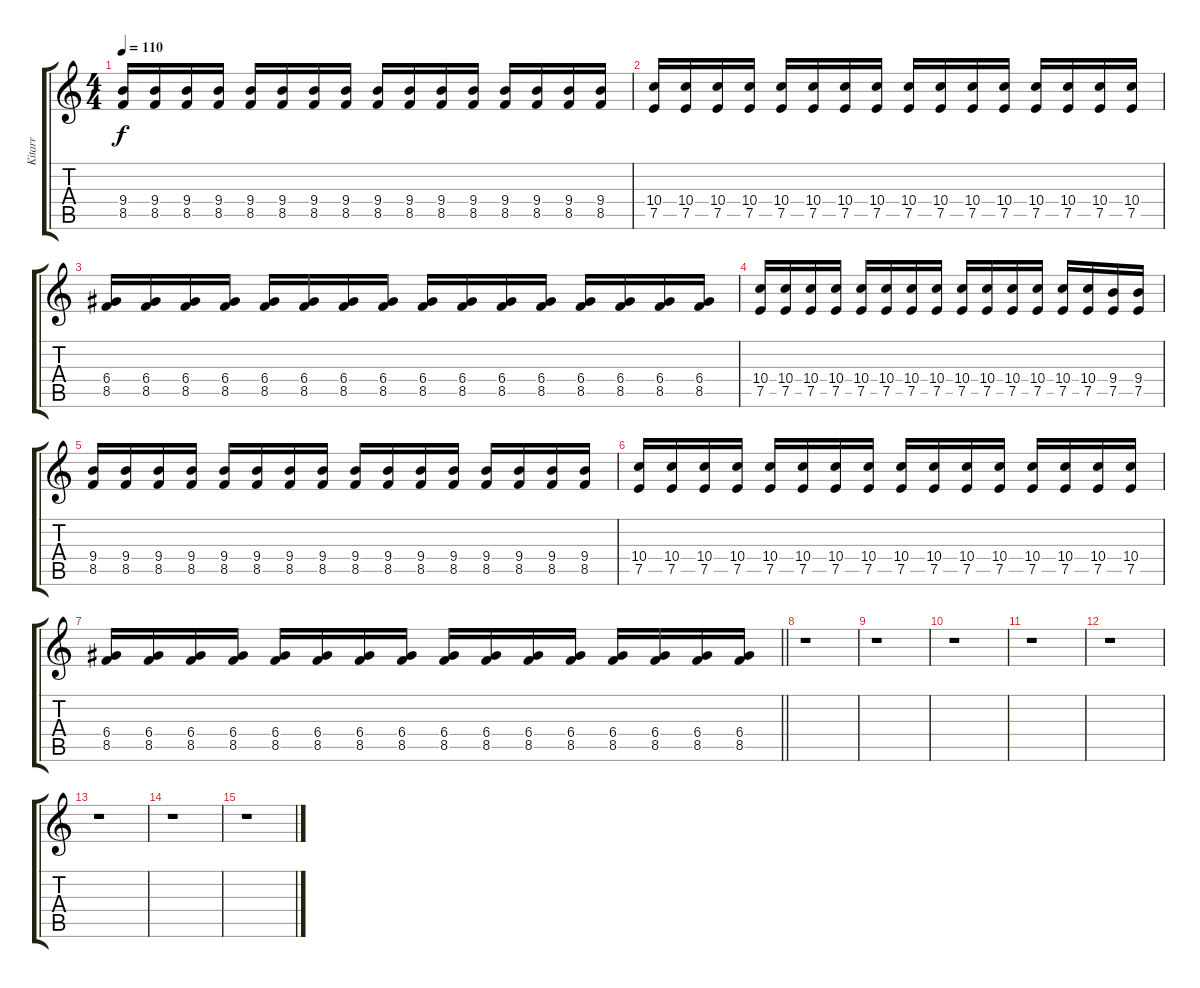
\track ("Kitarr" "Kitarr") {instrument distortionguitar}
\staff {score tabs}
\tuning (E4 B3 G3 D3 A2 E2) {hide}
\ts (4 4)
\tempo 110
\clef g2
\ks c
(9.4 8.5).16{dy f} (9.4 8.5).16 (9.4 8.5).16 (9.4 8.5).16 (9.4 8.5).16 (9.4 8.5).16 (9.4 8.5).16 (9.4 8.5).16 (9.4 8.5).16 (9.4 8.5).16 (9.4 8.5).16 (9.4 8.5).16 (9.4 8.5).16 (9.4 8.5).16 (9.4 8.5).16 (9.4 8.5).16 |
(10.4 7.5).16 (10.4 7.5).16 (10.4 7.5).16 (10.4 7.5).16 (10.4 7.5).16 (10.4 7.5).16 (10.4 7.5).16 (10.4 7.5).16 (10.4 7.5).16 (10.4 7.5).16 (10.4 7.5).16 (10.4 7.5).16 (10.4 7.5).16 (10.4 7.5).16 (10.4 7.5).16 (10.4 7.5).16 |
(6.4 8.5).16 (6.4 8.5).16 (6.4 8.5).16 (6.4 8.5).16 (6.4 8.5).16 (6.4 8.5).16 (6.4 8.5).16 (6.4 8.5).16 (6.4 8.5).16 (6.4 8.5).16 (6.4 8.5).16 (6.4 8.5).16 (6.4 8.5).16 (6.4 8.5).16 (6.4 8.5).16 (6.4 8.5).16 |
(10.4 7.5).16{volume 0} (10.4 7.5).16 (10.4 7.5).16 (10.4 7.5).16 (10.4 7.5).16 (10.4 7.5).16 (10.4 7.5).16 (10.4 7.5).16 (10.4 7.5).16 (10.4 7.5).16 (10.4 7.5).16 (10.4 7.5).16 (10.4 7.5).16 (10.4 7.5).16 (9.4 7.5).16 (9.4 7.5).16 |
(9.4 8.5).16 (9.4 8.5).16 (9.4 8.5).16 (9.4 8.5).16 (9.4 8.5).16 (9.4 8.5).16 (9.4 8.5).16 (9.4 8.5).16 (9.4 8.5).16 (9.4 8.5).16 (9.4 8.5).16 (9.4 8.5).16 (9.4 8.5).16 (9.4 8.5).16 (9.4 8.5).16 (9.4 8.5).16 |
(10.4 7.5).16 (10.4 7.5).16 (10.4 7.5).16 (10.4 7.5).16 (10.4 7.5).16 (10.4 7.5).16 (10.4 7.5).16 (10.4 7.5).16 (10.4 7.5).16 (10.4 7.5).16 (10.4 7.5).16 (10.4 7.5).16 (10.4 7.5).16 (10.4 7.5).16 (10.4 7.5).16 (10.4 7.5).16 |
\barLineRight lightlight
(6.4 8.5).16 (6.4 8.5).16 (6.4 8.5).16 (6.4 8.5).16 (6.4 8.5).16 (6.4 8.5).16 (6.4 8.5).16 (6.4 8.5).16 (6.4 8.5).16 (6.4 8.5).16 (6.4 8.5).16 (6.4 8.5).16 (6.4 8.5).16 (6.4 8.5).16 (6.4 8.5).16 (6.4 8.5).16 |
r.1 |
r.1 |
r.1 |
r.1 |
r.1 |
r.1 |
r.1 |
r.1
